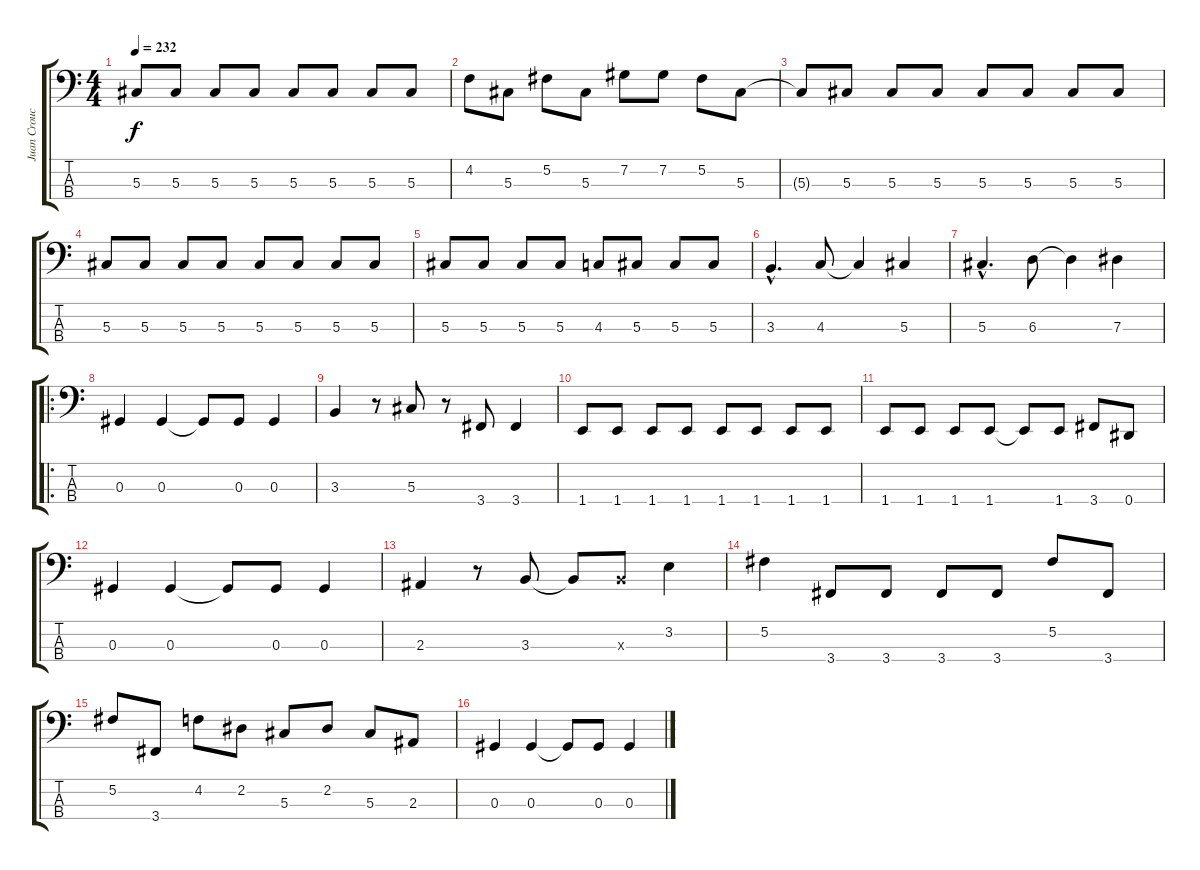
\track ("Juan Croucier" "Juan Crouc") {instrument electricbassfinger}
\staff {score tabs}
\tuning (Gb2 Db2 Ab1 Eb1) {hide}
\ts (4 4)
\tempo 232
\clef f4
\ks c
5.3.8{dy f} 5.3.8 5.3.8 5.3.8 5.3.8 5.3.8 5.3.8 5.3.8 |
4.2.8 5.3.8 5.2.8 5.3.8 7.2.8 7.2.8 5.2.8 5.3.8 |
5.3{t}.8 5.3.8 5.3.8 5.3.8 5.3.8 5.3.8 5.3.8 5.3.8 |
5.3.8 5.3.8 5.3.8 5.3.8 5.3.8 5.3.8 5.3.8 5.3.8 |
5.3.8 5.3.8 5.3.8 5.3.8 4.3.8 5.3.8 5.3.8 5.3.8 |
3.3{hac}.4{d} 4.3.8 4.3{t}.4 5.3.4 |
5.3{hac}.4{d} 6.3.8 6.3{t}.4 7.3.4 |
\ro
0.3.4 0.3.4 0.3{t}.8 0.3.8 0.3.4 |
3.3.4 r.8 5.3.8 r.8 3.4.8 3.4.4 |
1.4.8 1.4.8 1.4.8 1.4.8 1.4.8 1.4.8 1.4.8 1.4.8 |
1.4.8 1.4.8 1.4.8 1.4.8 1.4{t}.8 1.4.8 3.4.8 0.4.8 |
0.3.4 0.3.4 0.3{t}.8 0.3.8 0.3.4 |
2.3.4 r.8 3.3.8 3.3{t}.8 3.3{x}.8 3.2.4 |
5.2.4 3.4.8 3.4.8 3.4.8 3.4.8 5.2.8 3.4.8 |
5.2.8 3.4.8 4.2.8 2.2.8 5.3.8 2.2.8 5.3.8 2.3.8 |
0.3.4 0.3.4 0.3{t}.8 0.3.8 0.3.4
